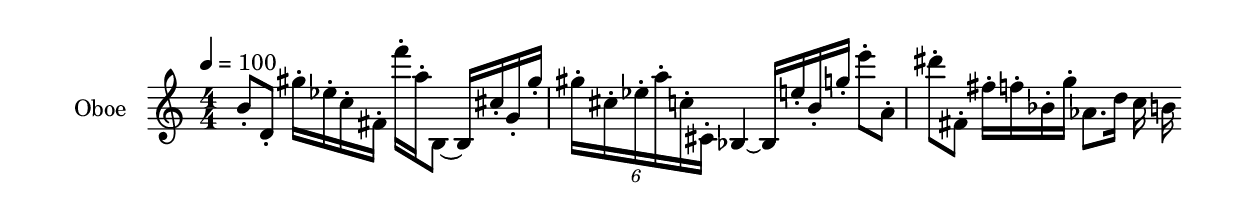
\version "2.18.2"

\score{
  \new Staff \with{
    instrumentName = "Oboe"
    midiInstrument = "oboe"
}
{
  \clef treble
  \tempo 4  = 100
  \numericTimeSignature
  \time 4/4
  b'8-. d'8-. gis''16-. ees''16-. c''16-. fis'16-. f'''16-. a''16-. b8~ b16 cis''16-. g'16-. gis''16-.
%   \override TupletNumber.text = #tuplet-number::calc-fraction-text
%   \tuplet 6/1 { gis''-.  [cis''-. ees''-. a''-. c''-. cis'-.] } 
  \tuplet 6/4 { gis''-.  cis''-. ees''-. a''-. c''-. cis'-. } 
  bes4~ bes16 e''16-. b'16-. g''16-. e'''8-. a'8-. dis'''8-. fis'8-.
  fis''16-. f''16-. bes'16-. g''16-. aes'8. d''16 c''16 b'16 
}
\layout{}
\midi{}
}